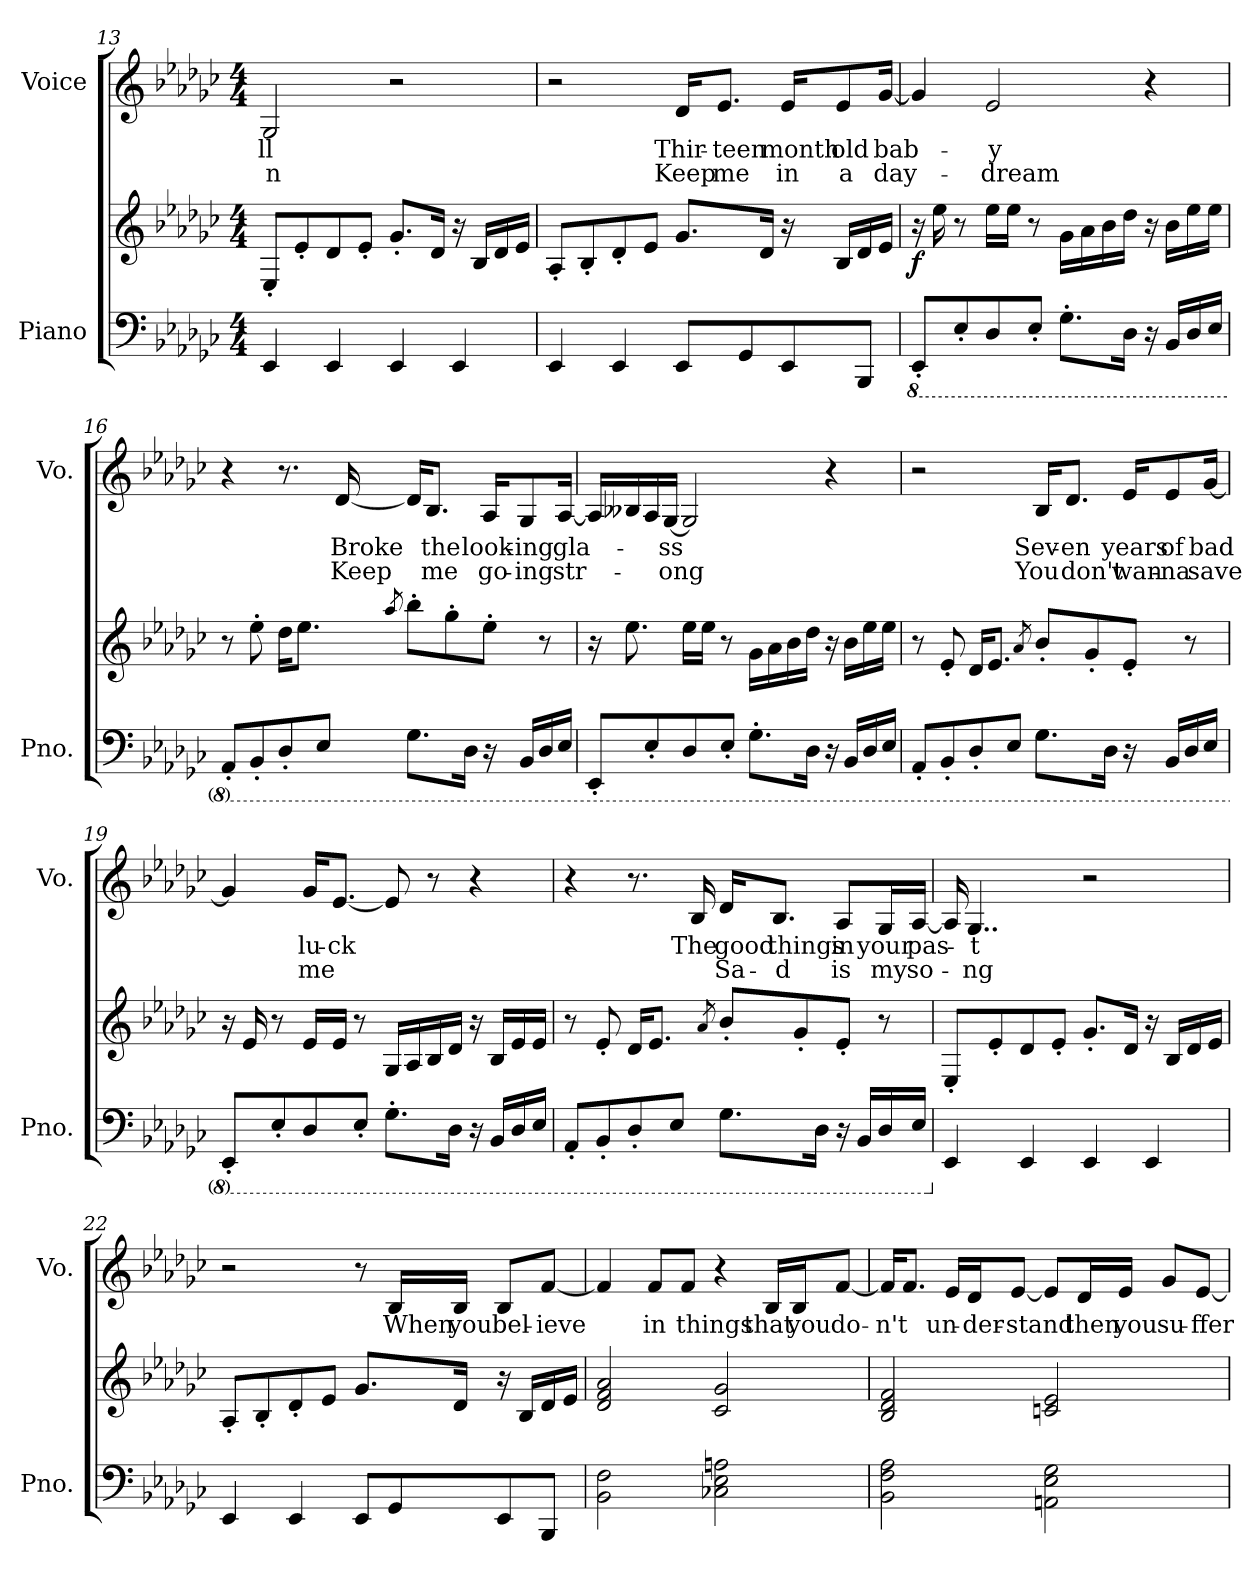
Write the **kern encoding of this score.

**kern	**kern	**dynam	**kern	**text	**text
*part2	*part2	*part2	*part1	*part1	*part1
*staff3	*staff2	*staff2/3	*staff1	*staff1	*staff1
*I"Piano	*	*	*I"Voice	*	*
*I'Pno.	*	*	*I'Vo.	*	*
*clefF4	*clefG2	*	*clefG2	*	*
*k[b-e-a-d-g-c-]	*k[b-e-a-d-g-c-]	*	*k[b-e-a-d-g-c-]	*	*
*M4/4	*M4/4	*	*M4/4	*	*
=13	=13	=13	=13	=13	=13
!	!	!	!	!LO:LY:b	!LO:LY:b
4EE-/	8E-'/L	.	2G-/	-ll	-n
.	8e-'/	.	.	.	.
4EE-/	8d-/	.	.	.	.
.	8e-'/J	.	.	.	.
4EE-/	8.g-'/L	.	2r	.	.
.	16d-/Jk	.	.	.	.
4EE-/	16r	.	.	.	.
.	16B-/LL	.	.	.	.
.	16d-/	.	.	.	.
.	16e-/JJ	.	.	.	.
!!LO:LB:g=z
=14	=14	=14	=14	=14	=14
4EE-/	8A-'/L	.	2r	.	.
.	8B-'/	.	.	.	.
4EE-/	8d-'/	.	.	.	.
.	8e-/J	.	.	.	.
!	!	!	!	!LO:LY:b	!LO:LY:b
8EE-/L	8.g-/L	.	16d-/KL	Thir-	Keep
!	!	!	!	!LO:LY:b	!LO:LY:b
.	.	.	8.e-/J	-teen	me
8GG-/	.	.	.	.	.
.	16d-/Jk	.	.	.	.
!	!	!	!	!LO:LY:b	!LO:LY:b
8EE-/	16r	.	16e-/KL	month	in
!	!	!	!	!LO:LY:b	!LO:LY:b
.	16B-/LL	.	8e-/	old	a
8BBB-/J	16d-/	.	.	.	.
!	!	!	!	!LO:LY:b	!LO:LY:b
.	16e-/JJ	.	[16g-/Jk	-bab-	day-
=15	=15	=15	=15	=15	=15
*8ba	*	*	*	*	*
!	!	!LO:DY:b	!	!	!
8EEE-'/L	16r	f	4g-/]	.	.
.	16ee-\	.	.	.	.
8EE-'/	8r	.	.	.	.
!	!	!	!	!LO:LY:b	!LO:LY:b
8DD-/	16ee-\LL	.	2e-/	-y	-dream
.	16ee-\JJ	.	.	.	.
8EE-'/J	8r	.	.	.	.
8.GG-'\L	16g-\LL	.	.	.	.
.	16a-\	.	.	.	.
.	16b-\	.	.	.	.
16DD-\Jk	16dd-\JJ	.	.	.	.
16r	16r	.	4r	.	.
16BBB-/LL	16b-\LL	.	.	.	.
16DD-/	16ee-\	.	.	.	.
16EE-/JJ	16ee-\JJ	.	.	.	.
=16	=16	=16	=16	=16	=16
8AAA-'/L	8r	.	4r	.	.
8BBB-'/	8ee-'\	.	.	.	.
8DD-'/	16dd-\KL	.	8.r	.	.
.	8.ee-\J	.	.	.	.
8EE-/J	.	.	.	.	.
!	!	!	!	!LO:LY:b	!LO:LY:b
.	.	.	[16d-/	Broke	Keep
.	8qaa-/	.	.	.	.
8.GG-\L	8bb-'\L	.	16d-/KL]	.	.
!	!	!	!	!LO:LY:b	!LO:LY:b
.	.	.	8.B-/J	the	me
.	8gg-'\	.	.	.	.
16DD-\Jk	.	.	.	.	.
!	!	!	!	!LO:LY:b	!LO:LY:b
16r	8ee-'\J	.	16A-/KL	look-	go-
!	!	!	!	!LO:LY:b	!LO:LY:b
16BBB-/LL	.	.	8G-/	-ing	-ing
16DD-/	8r	.	.	.	.
!	!	!	!	!LO:LY:b	!LO:LY:b
16EE-/JJ	.	.	[16A-/Jk	gla-	str-
=17	=17	=17	=17	=17	=17
8EEE-'/L	16r	.	16A-/LL]	.	.
.	8.ee-\	.	16B--X/	.	.
8EE-'/	.	.	16A-/	.	.
!	!	!	!	!LO:LY:b	!LO:LY:b
.	.	.	[16G-/JJ	-ss	-ong
8DD-/	16ee-\LL	.	2G-/]	.	.
.	16ee-\JJ	.	.	.	.
8EE-'/J	8r	.	.	.	.
8.GG-'\L	16g-\LL	.	.	.	.
.	16a-\	.	.	.	.
.	16b-\	.	.	.	.
16DD-\Jk	16dd-\JJ	.	.	.	.
16r	16r	.	4r	.	.
16BBB-/LL	16b-\LL	.	.	.	.
16DD-/	16ee-\	.	.	.	.
16EE-/JJ	16ee-\JJ	.	.	.	.
!!LO:LB:g=z
=18	=18	=18	=18	=18	=18
8AAA-'/L	8r	.	2r	.	.
8BBB-'/	8e-'/	.	.	.	.
8DD-'/	16d-/KL	.	.	.	.
.	8.e-/J	.	.	.	.
8EE-/J	.	.	.	.	.
.	8qa-/	.	.	.	.
!	!	!	!	!LO:LY:b	!LO:LY:b
8.GG-\L	8b-'/L	.	16B-/KL	Sev-	You
!	!	!	!	!LO:LY:b	!LO:LY:b
.	.	.	8.d-/J	-en	don't
.	8g-'/	.	.	.	.
16DD-\Jk	.	.	.	.	.
!	!	!	!	!LO:LY:b	!LO:LY:b
16r	8e-'/J	.	16e-/KL	years	wan-
!	!	!	!	!LO:LY:b	!LO:LY:b
16BBB-/LL	.	.	8e-/	of	-na
16DD-/	8r	.	.	.	.
!	!	!	!	!LO:LY:b	!LO:LY:b
16EE-/JJ	.	.	[16g-/Jk	bad	save
=19	=19	=19	=19	=19	=19
8EEE-'/L	16r	.	4g-/]	.	.
.	16e-/	.	.	.	.
8EE-'/	8r	.	.	.	.
!	!	!	!	!LO:LY:b	!LO:LY:b
8DD-/	16e-/LL	.	16g-/KL	lu-	me
!	!	!	!	!LO:LY:b	!
.	16e-/JJ	.	[8.e-/J	-ck	.
8EE-'/J	8r	.	.	.	.
8.GG-'\L	16G-/LL	.	8e-/]	.	.
.	16A-/	.	.	.	.
.	16B-/	.	8r	.	.
16DD-\Jk	16d-/JJ	.	.	.	.
16r	16r	.	4r	.	.
16BBB-/LL	16B-/LL	.	.	.	.
16DD-/	16e-/	.	.	.	.
16EE-/JJ	16e-/JJ	.	.	.	.
=20	=20	=20	=20	=20	=20
8AAA-'/L	8r	.	4r	.	.
8BBB-'/	8e-'/	.	.	.	.
8DD-'/	16d-/KL	.	8.r	.	.
.	8.e-/J	.	.	.	.
8EE-/J	.	.	.	.	.
!	!	!	!	!LO:LY:b	!
.	.	.	16B-/	The	.
.	8qa-/	.	.	.	.
!	!	!	!	!LO:LY:b	!LO:LY:b
8.GG-\L	8b-'/L	.	16d-/KL	good	Sa-
!	!	!	!	!LO:LY:b	!LO:LY:b
.	.	.	8.B-/J	things	-d
.	8g-'/	.	.	.	.
16DD-\Jk	.	.	.	.	.
!	!	!	!	!LO:LY:b	!LO:LY:b
16r	8e-'/J	.	8A-/L	in	is
16BBB-/LL	.	.	.	.	.
!	!	!	!	!LO:LY:b	!LO:LY:b
16DD-/	8r	.	16G-/L	your	my
!	!	!	!	!LO:LY:b	!LO:LY:b
16EE-/JJ	.	.	[16A-/JJ	pas-	so-
=21	=21	=21	=21	=21	=21
*X8ba	*	*	*	*	*
4EE-/	8E-'/L	.	16A-/]	.	.
!	!	!	!	!LO:LY:b	!LO:LY:b
.	.	.	4..G-/	-t	-ng
.	8e-'/	.	.	.	.
4EE-/	8d-/	.	.	.	.
.	8e-'/J	.	.	.	.
4EE-/	8.g-'/L	.	2r	.	.
.	16d-/Jk	.	.	.	.
4EE-/	16r	.	.	.	.
.	16B-/LL	.	.	.	.
.	16d-/	.	.	.	.
.	16e-/JJ	.	.	.	.
!!LO:PB:g=z
=22	=22	=22	=22	=22	=22
4EE-/	8A-'/L	.	2r	.	.
.	8B-'/	.	.	.	.
4EE-/	8d-'/	.	.	.	.
.	8e-/J	.	.	.	.
8EE-/L	8.g-/L	.	8r	.	.
!	!	!	!	!LO:LY:b	!
8GG-/	.	.	16B-/LL	When	.
!	!	!	!	!LO:LY:b	!
.	16d-/Jk	.	16B-/JJ	you	.
!	!	!	!	!LO:LY:b	!
8EE-/	16r	.	8B-/L	bel-	.
.	16B-/LL	.	.	.	.
!	!	!	!	!LO:LY:b	!
8BBB-/J	16d-/	.	[8f/J	-ieve	.
.	16e-/JJ	.	.	.	.
=23	=23	=23	=23	=23	=23
2BB-\ 2F\	2d-/ 2f/ 2a-/	.	4f/]	.	.
!	!	!	!	!LO:LY:b	!
.	.	.	8f/L	in	.
!	!	!	!	!LO:LY:b	!
.	.	.	8f/J	things	.
2C-X\ 2E-\ 2An\	2c-/ 2g-/	.	4r	.	.
!	!	!	!	!LO:LY:b	!
.	.	.	16B-/LL	that	.
!	!	!	!	!LO:LY:b	!
.	.	.	16B-/J	you	.
!	!	!	!	!LO:LY:b	!
.	.	.	[8f/J	do-	.
=24	=24	=24	=24	=24	=24
!	!	!	!	!LO:LY:b	!
2BB-\ 2F\ 2A-\	2B-/ 2d-/ 2f/	.	16f/KL]	-n't	.
.	.	.	8.f/J	.	.
!	!	!	!	!LO:LY:b	!
.	.	.	16e-/LL	un-	.
!	!	!	!	!LO:LY:b	!
.	.	.	16d-/J	-der-	.
!	!	!	!	!LO:LY:b	!
.	.	.	[8e-/J	-stand	.
2AAn\ 2E-\ 2G-\	2cn/ 2e-/	.	8e-/L]	.	.
!	!	!	!	!LO:LY:b	!
.	.	.	16d-/L	then	.
!	!	!	!	!LO:LY:b	!
.	.	.	16e-/JJ	you	.
!	!	!	!	!LO:LY:b	!
.	.	.	8g-/L	su-	.
!	!	!	!	!LO:LY:b	!
.	.	.	[8e-/J	-ffer	.
=	=	=	=	=	=
*-	*-	*-	*-	*-	*-
